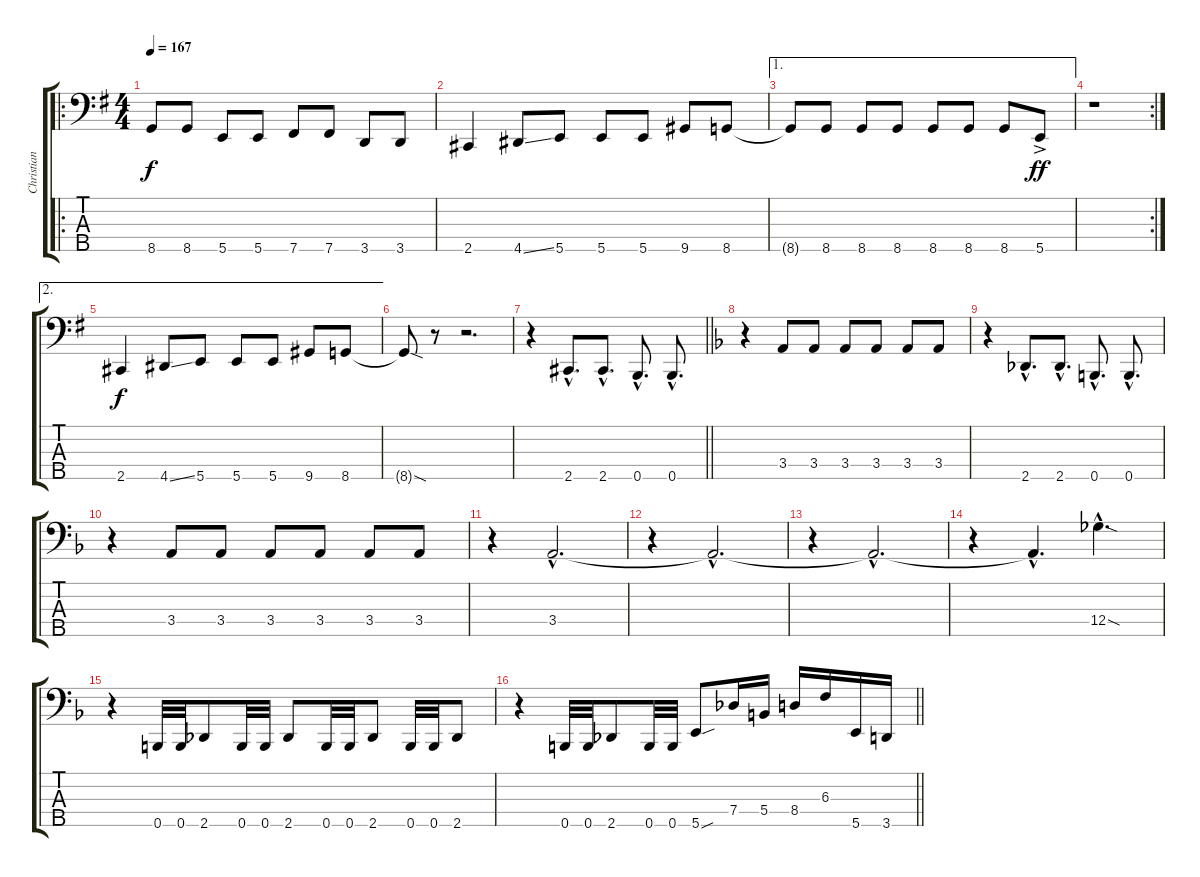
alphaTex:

\track ("Christian Olde Wolbers" "Christian ") {instrument electricbasspick}
\staff {score tabs}
\tuning (A2 E2 B1 Gb1 B0) {hide}
\ro
\ts (4 4)
\tempo 167
\clef f4
\ks g
8.5{t}.8{dy f} 8.5.8 5.5.8 5.5.8 7.5.8 7.5.8 3.5.8 3.5.8 |
2.5.4 4.5{ss}.8 5.5.8 5.5.8 5.5.8 9.5.8 8.5.8 |
\ae 1
8.5{t}.8 8.5.8 8.5.8 8.5.8 8.5.8 8.5.8 8.5.8 5.5{ac}.8{dy ff} |
\rc 2
r.1 |
\ae 2
2.5.4{dy f} 4.5{ss}.8 5.5.8 5.5.8 5.5.8 9.5.8 8.5.8 |
8.5{sod t}.8 r.8 r.2{d} |
\barLineRight lightlight
r.4 2.5{hac}.8{d} 2.5{hac}.8{d} 0.5{hac}.8{d} 0.5{hac}.8{d} |
\ks f
r.4 3.4.8 3.4.8 3.4.8 3.4.8 3.4.8 3.4.8 |
r.4 2.5{hac}.8{d} 2.5{hac}.8{d} 0.5{hac}.8{d} 0.5{hac}.8{d} |
r.4 3.4.8 3.4.8 3.4.8 3.4.8 3.4.8 3.4.8 |
r.4 3.4{hac}.2{d} |
r.4 3.4{hac t}.2{d} |
r.4 3.4{hac t}.2{d} |
r.4 3.4{hac t}.4{d} 12.4{sod hac}.4{d} |
r.4 0.5.32 0.5.32 2.5.8 0.5.32 0.5.32 2.5.8 0.5.32 0.5.32 2.5.8 0.5.32 0.5.32 2.5.8 |
\barLineRight lightlight
r.4 0.5.32 0.5.32 2.5.8 0.5.32 0.5.32 5.5{sou}.8 7.4.16 5.4.16 8.4.16 6.3.16 5.5.16 3.5.16
